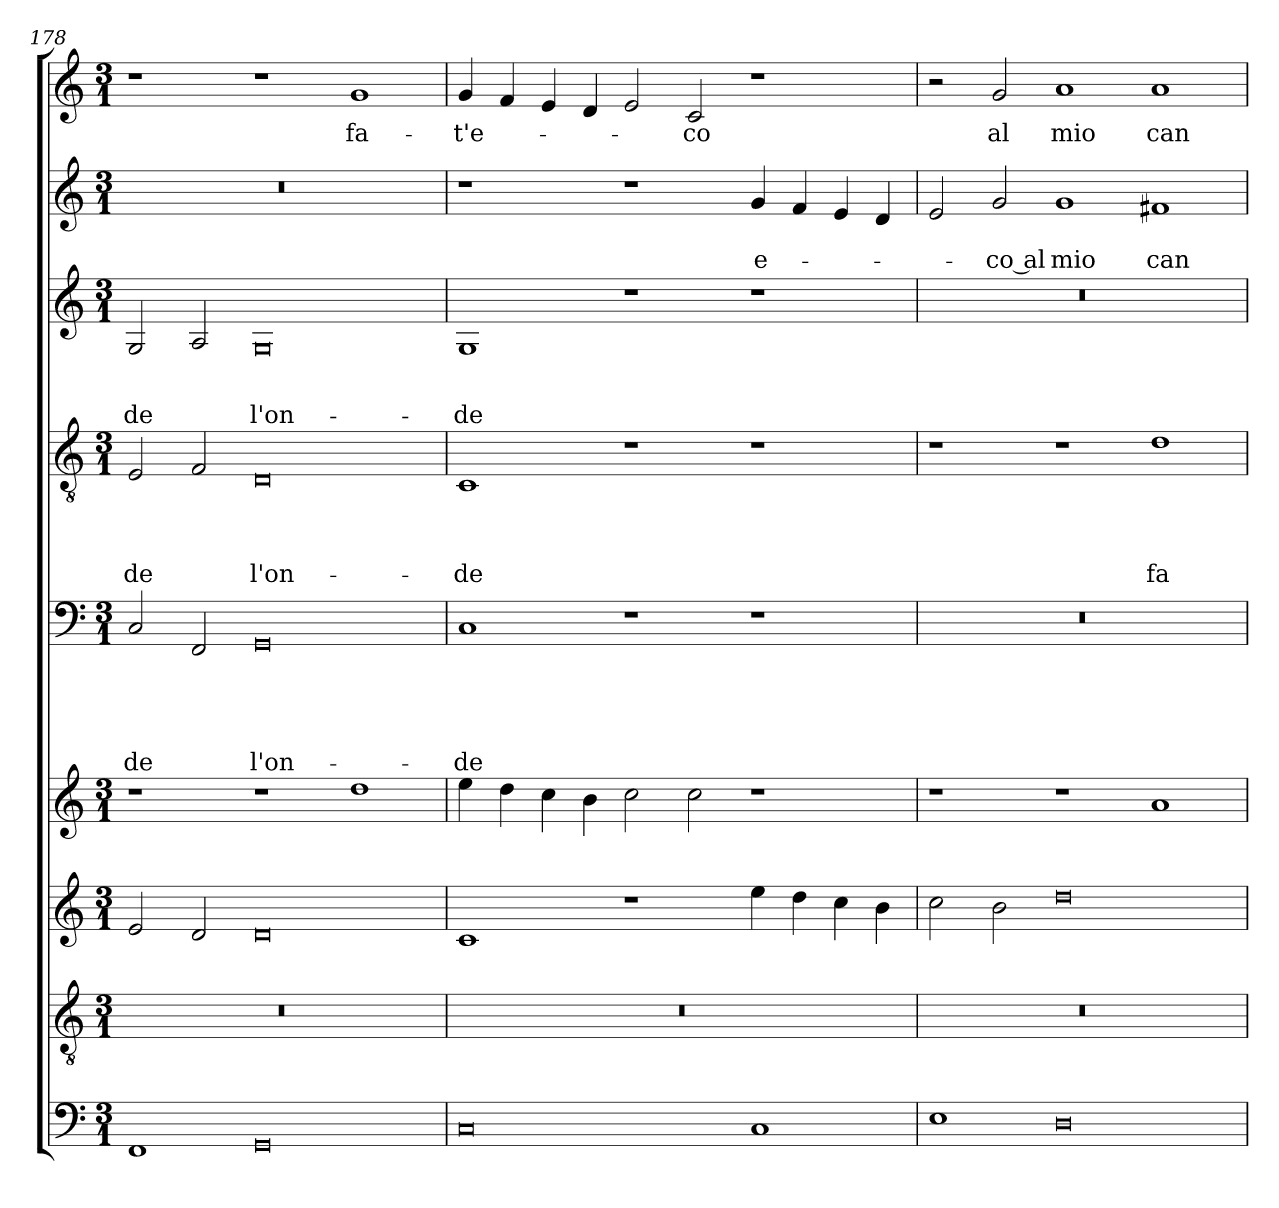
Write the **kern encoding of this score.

**kern	**kern	**kern	**kern	**kern	**text	**text	**text	**text	**text	**kern	**text	**text	**text	**text	**kern	**text	**text	**text	**kern	**text	**text	**kern	**text
*part9	*part8	*part7	*part6	*part5	*part5	*part5	*part5	*part5	*part5	*part4	*part4	*part4	*part4	*part4	*part3	*part3	*part3	*part3	*part2	*part2	*part2	*part1	*part1
*staff9	*staff8	*staff7	*staff6	*staff5	*staff5	*staff5	*staff5	*staff5	*staff5	*staff4	*staff4	*staff4	*staff4	*staff4	*staff3	*staff3	*staff3	*staff3	*staff2	*staff2	*staff2	*staff1	*staff1
*clefF4	*clefGv2	*clefG2	*clefG2	*clefF4	*	*	*	*	*	*clefGv2	*	*	*	*	*clefG2	*	*	*	*clefG2	*	*	*clefG2	*
*k[]	*k[]	*k[]	*k[]	*k[]	*	*	*	*	*	*k[]	*	*	*	*	*k[]	*	*	*	*k[]	*	*	*k[]	*
*C:	*C:	*C:	*C:	*C:	*	*	*	*	*	*C:	*	*	*	*	*C:	*	*	*	*C:	*	*	*C:	*
*M3/1	*M3/1	*M3/1	*M3/1	*M3/1	*	*	*	*	*	*M3/1	*	*	*	*	*M3/1	*	*	*	*M3/1	*	*	*M3/1	*
=178	=178	=178	=178	=178	=178	=178	=178	=178	=178	=178	=178	=178	=178	=178	=178	=178	=178	=178	=178	=178	=178	=178	=178
!	!	!	!	!	!	!	!	!	!LO:LY:b	!	!	!	!	!LO:LY:b	!	!	!	!LO:LY:b	!	!	!	!	!
1FF	0.r	2e/	1r	2C/	.	.	.	.	de	2E/	.	.	.	de	2G/	.	.	de	0.r	.	.	1r	.
.	.	2d/	.	2FF/	.	.	.	.	.	2F/	.	.	.	.	2A/	.	.	.	.	.	.	.	.
!	!	!	!	!	!	!	!	!	!LO:LY:b	!	!	!	!	!LO:LY:b	!	!	!	!LO:LY:b	!	!	!	!	!
0GG	.	0d	1r	0GG	.	.	.	.	l'on-	0D	.	.	.	l'on-	0G	.	.	l'on-	.	.	.	1r	.
!	!	!	!	!	!	!	!	!	!	!	!	!	!	!	!	!	!	!	!	!	!	!	!LO:LY:b
.	.	.	1dd	.	.	.	.	.	.	.	.	.	.	.	.	.	.	.	.	.	.	1g	fa-
=179	=179	=179	=179	=179	=179	=179	=179	=179	=179	=179	=179	=179	=179	=179	=179	=179	=179	=179	=179	=179	=179	=179	=179
!	!	!	!	!	!	!	!	!	!LO:LY:b	!	!	!	!	!LO:LY:b	!	!	!	!LO:LY:b	!	!	!	!	!LO:LY:b
0C	0.r	1c	4ee\	1C	.	.	.	.	-de	1C	.	.	.	-de	1G	.	.	-de	1r	.	.	4g/	-t'e-
.	.	.	4dd\	.	.	.	.	.	.	.	.	.	.	.	.	.	.	.	.	.	.	4f/	.
.	.	.	4cc\	.	.	.	.	.	.	.	.	.	.	.	.	.	.	.	.	.	.	4e/	.
.	.	.	4b\	.	.	.	.	.	.	.	.	.	.	.	.	.	.	.	.	.	.	4d/	.
.	.	1r	2cc\	1r	.	.	.	.	.	1r	.	.	.	.	1r	.	.	.	1r	.	.	2e/	.
!	!	!	!	!	!	!	!	!	!	!	!	!	!	!	!	!	!	!	!	!	!	!	!LO:LY:b
.	.	.	2cc\	.	.	.	.	.	.	.	.	.	.	.	.	.	.	.	.	.	.	2c/	-co
!	!	!	!	!	!	!	!	!	!	!	!	!	!	!	!	!	!	!	!	!	!LO:LY:b	!	!
1C	.	4ee\	1r	1r	.	.	.	.	.	1r	.	.	.	.	1r	.	.	.	4g/	.	e-	1r	.
.	.	4dd\	.	.	.	.	.	.	.	.	.	.	.	.	.	.	.	.	4f/	.	.	.	.
.	.	4cc\	.	.	.	.	.	.	.	.	.	.	.	.	.	.	.	.	4e/	.	.	.	.
.	.	4b\	.	.	.	.	.	.	.	.	.	.	.	.	.	.	.	.	4d/	.	.	.	.
!!LO:LB:g=z
=180	=180	=180	=180	=180	=180	=180	=180	=180	=180	=180	=180	=180	=180	=180	=180	=180	=180	=180	=180	=180	=180	=180	=180
1E	0.r	2cc\	1r	0.r	.	.	.	.	.	1r	.	.	.	.	0.r	.	.	.	2e/	.	.	2r	.
!	!	!	!	!	!	!	!	!	!	!	!	!	!	!	!	!	!	!	!	!	!LO:LY:b	!	!LO:LY:b
.	.	2b\	.	.	.	.	.	.	.	.	.	.	.	.	.	.	.	.	2g/	.	-co al	2g/	al
!	!	!	!	!	!	!	!	!	!	!	!	!	!	!	!	!	!	!	!	!	!LO:LY:b	!	!LO:LY:b
0D	.	0dd	1r	.	.	.	.	.	.	1r	.	.	.	.	.	.	.	.	1g	.	mio	1a	mio
!	!	!	!	!	!	!	!	!	!	!	!	!	!	!LO:LY:b	!	!	!	!	!	!	!LO:LY:b	!	!LO:LY:b
.	.	.	1a	.	.	.	.	.	.	1d	.	.	.	fa-	.	.	.	.	1f#X	.	can-	1a	can-
=	=	=	=	=	=	=	=	=	=	=	=	=	=	=	=	=	=	=	=	=	=	=	=
*-	*-	*-	*-	*-	*-	*-	*-	*-	*-	*-	*-	*-	*-	*-	*-	*-	*-	*-	*-	*-	*-	*-	*-
